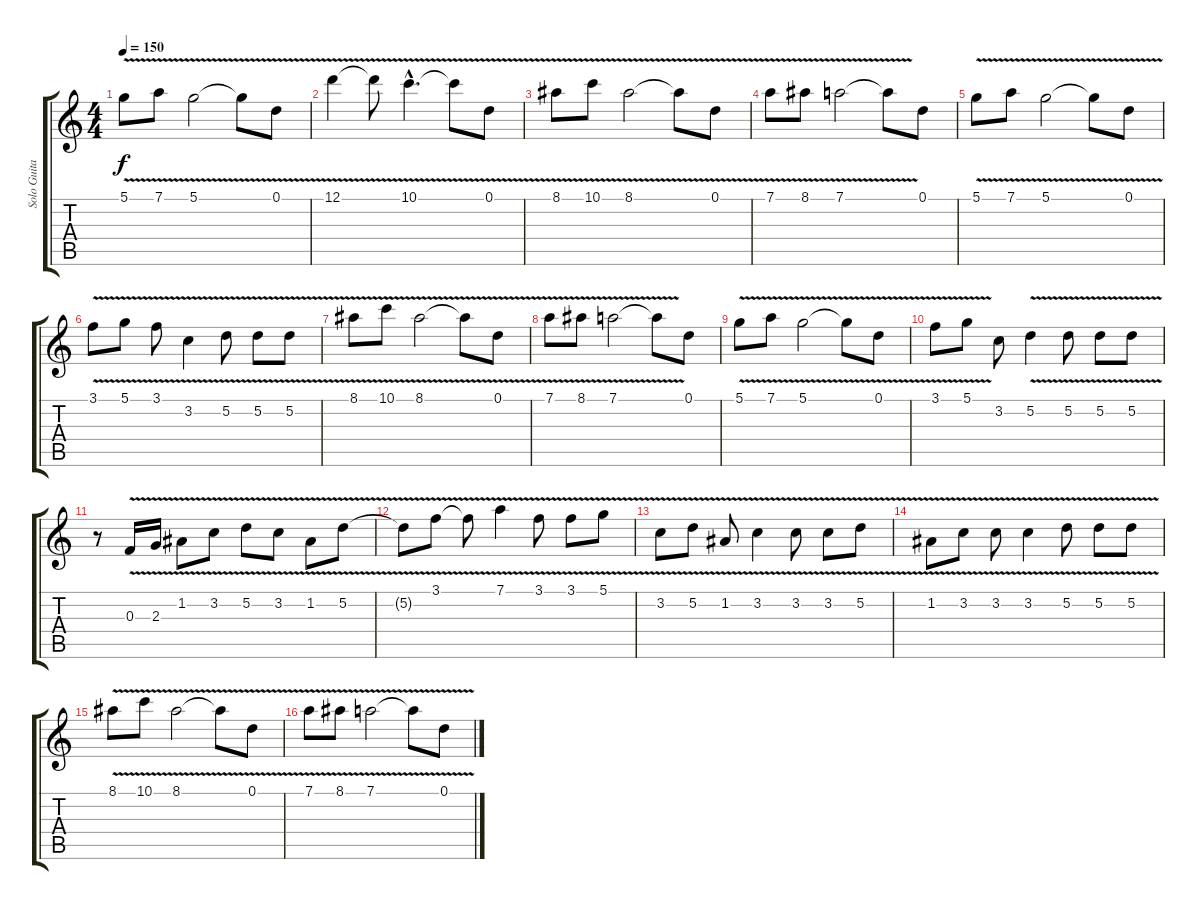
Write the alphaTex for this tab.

\track ("Solo Guitar" "Solo Guita") {instrument overdrivenguitar}
\staff {score tabs}
\tuning (D4 A3 F3 C3 G2 D2) {hide}
\ts (4 4)
\tempo 150
\clef g2
\ks c
5.1{v}.8{dy f} 7.1{v}.8 5.1{v}.2 5.1{t}.8 0.1{v}.8 |
12.1{v}.4 12.1{t}.8 10.1{v hac}.4{d} 10.1{t}.8 0.1{v}.8 |
8.1{v}.8 10.1{v}.8 8.1{v}.2 8.1{t}.8 0.1{v}.8 |
7.1{v}.8 8.1{v}.8 7.1{v}.2 7.1{t}.8 0.1.8 |
5.1{v}.8 7.1{v}.8 5.1{v}.2 5.1{t}.8 0.1{v}.8 |
3.1{v}.8 5.1{v}.8 3.1{v}.8 3.2{v}.4 5.2{v}.8 5.2{v}.8 5.2{v}.8 |
8.1{v}.8 10.1{v}.8 8.1{v}.2 8.1{t}.8 0.1{v}.8 |
7.1{v}.8 8.1{v}.8 7.1{v}.2 7.1{t}.8 0.1.8 |
5.1{v}.8 7.1{v}.8 5.1{v}.2 5.1{t}.8 0.1{v}.8 |
3.1{v}.8 5.1{v}.8 3.2.8 5.2{v}.4 5.2{v}.8 5.2{v}.8 5.2{v}.8 |
r.8 0.3{v}.16 2.3{v}.16 1.2{v}.8 3.2{v}.8 5.2{v}.8 3.2{v}.8 1.2{v}.8 5.2{v}.8 |
5.2{t}.8 3.1{v}.8 3.1{t}.8 7.1{v}.4 3.1{v}.8 3.1{v}.8 5.1{v}.8 |
3.2{v}.8 5.2{v}.8 1.2{v}.8 3.2{v}.4 3.2{v}.8 3.2{v}.8 5.2{v}.8 |
1.2{v}.8 3.2{v}.8 3.2{v}.8 3.2{v}.4 5.2{v}.8 5.2{v}.8 5.2{v}.8 |
8.1{v}.8 10.1{v}.8 8.1{v}.2 8.1{t}.8 0.1{v}.8 |
7.1{v}.8 8.1{v}.8 7.1{v}.2 7.1{t}.8 0.1{v}.8
